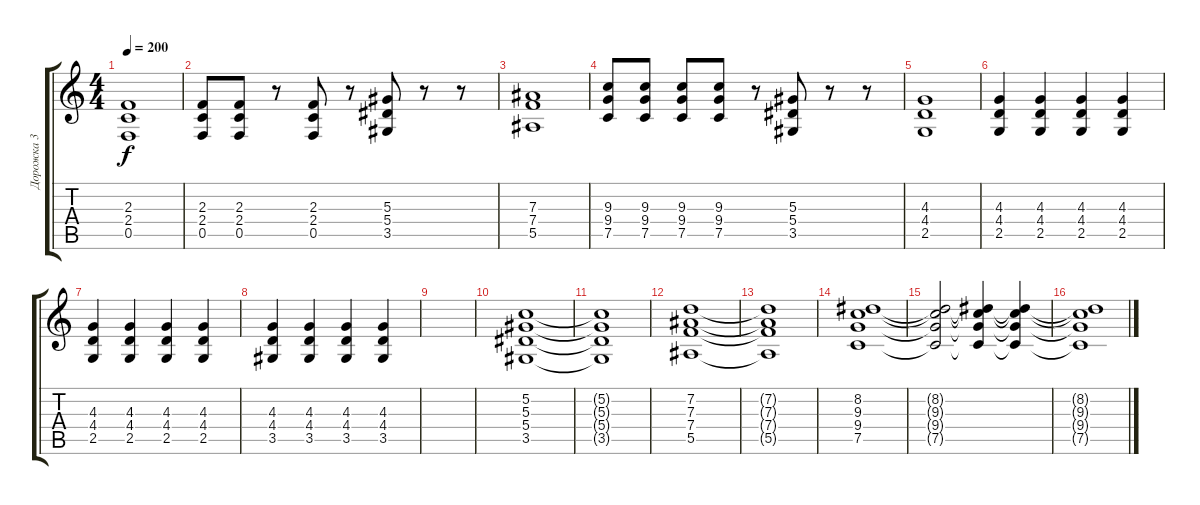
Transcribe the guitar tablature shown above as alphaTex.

\track ("Дорожка 3" "Дорожка 3") {instrument distortionguitar}
\staff {score tabs}
\tuning (C4 G3 Eb3 Bb2 F2 C2) {hide}
\ts (4 4)
\tempo 200
\clef g2
\ks c
(2.3 2.4 0.5).1{dy f} |
(2.3 2.4 0.5).8 (2.3 2.4 0.5).8 r.8 (2.3 2.4 0.5).8 r.8 (5.3 5.4 3.5).8 r.8 r.8 |
(7.3 7.4 5.5).1 |
(9.3 9.4 7.5).8 (9.3 9.4 7.5).8 (9.3 9.4 7.5).8 (9.3 9.4 7.5).8 r.8 (5.3 5.4 3.5).8 r.8 r.8 |
(4.3 4.4 2.5).1 |
(4.3 4.4 2.5).4 (4.3 4.4 2.5).4 (4.3 4.4 2.5).4 (4.3 4.4 2.5).4 |
(4.3 4.4 2.5).4 (4.3 4.4 2.5).4 (4.3 4.4 2.5).4 (4.3 4.4 2.5).4 |
(4.3 4.4 3.5).4 (4.3 4.4 3.5).4 (4.3 4.4 3.5).4 (4.3 4.4 3.5).4 |
|
(5.2 5.3 5.4 3.5).1 |
(5.2{t} 5.3{t} 5.4{t} 3.5{t}).1 |
(7.2 7.3 7.4 5.5).1 |
(7.2{t} 7.3{t} 7.4{t} 5.5{t}).1 |
(8.2 9.3 9.4 7.5).1 |
(8.2{t} 9.3{t} 9.4{t} 7.5{t}).2 (8.2{t} 9.3{t} 9.4{t} 7.5{t}).4 (8.2{t} 9.3{t} 9.4{t} 7.5{t}).4 |
(8.2{t} 9.3{t} 9.4{t} 7.5{t}).1
